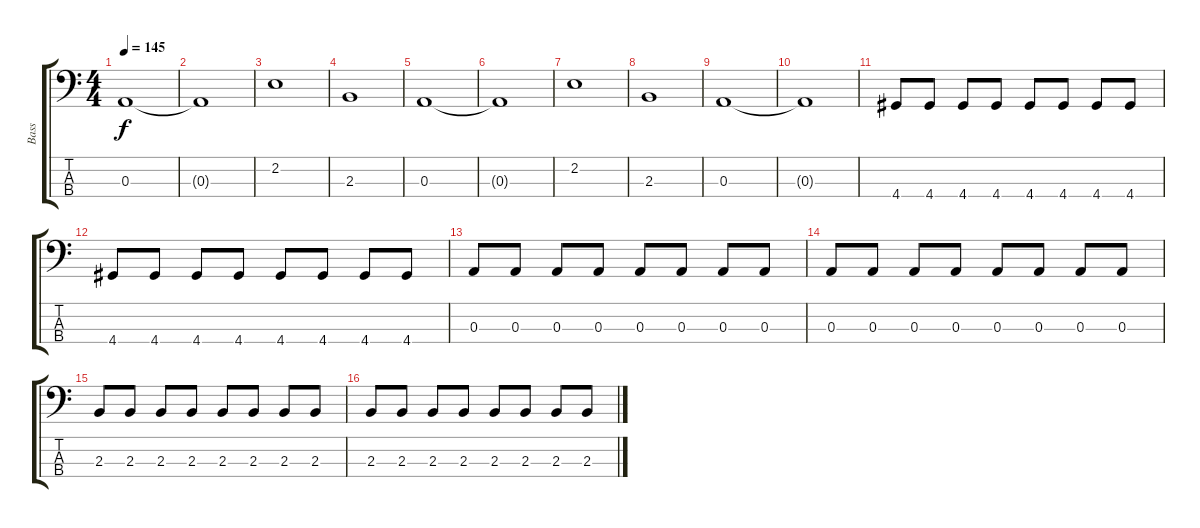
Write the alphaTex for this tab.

\track ("Bass" "Bass") {instrument electricbasspick}
\staff {score tabs}
\tuning (G2 D2 A1 E1) {hide}
\ts (4 4)
\tempo 145
\clef f4
\ks c
0.3.1{dy f} |
0.3{t}.1 |
2.2.1 |
2.3.1 |
0.3.1 |
0.3{t}.1 |
2.2.1 |
2.3.1 |
0.3.1 |
0.3{t}.1 |
4.4.8 4.4.8 4.4.8 4.4.8 4.4.8 4.4.8 4.4.8 4.4.8 |
4.4.8 4.4.8 4.4.8 4.4.8 4.4.8 4.4.8 4.4.8 4.4.8 |
0.3.8 0.3.8 0.3.8 0.3.8 0.3.8 0.3.8 0.3.8 0.3.8 |
0.3.8 0.3.8 0.3.8 0.3.8 0.3.8 0.3.8 0.3.8 0.3.8 |
2.3.8 2.3.8 2.3.8 2.3.8 2.3.8 2.3.8 2.3.8 2.3.8 |
2.3.8 2.3.8 2.3.8 2.3.8 2.3.8 2.3.8 2.3.8 2.3.8
